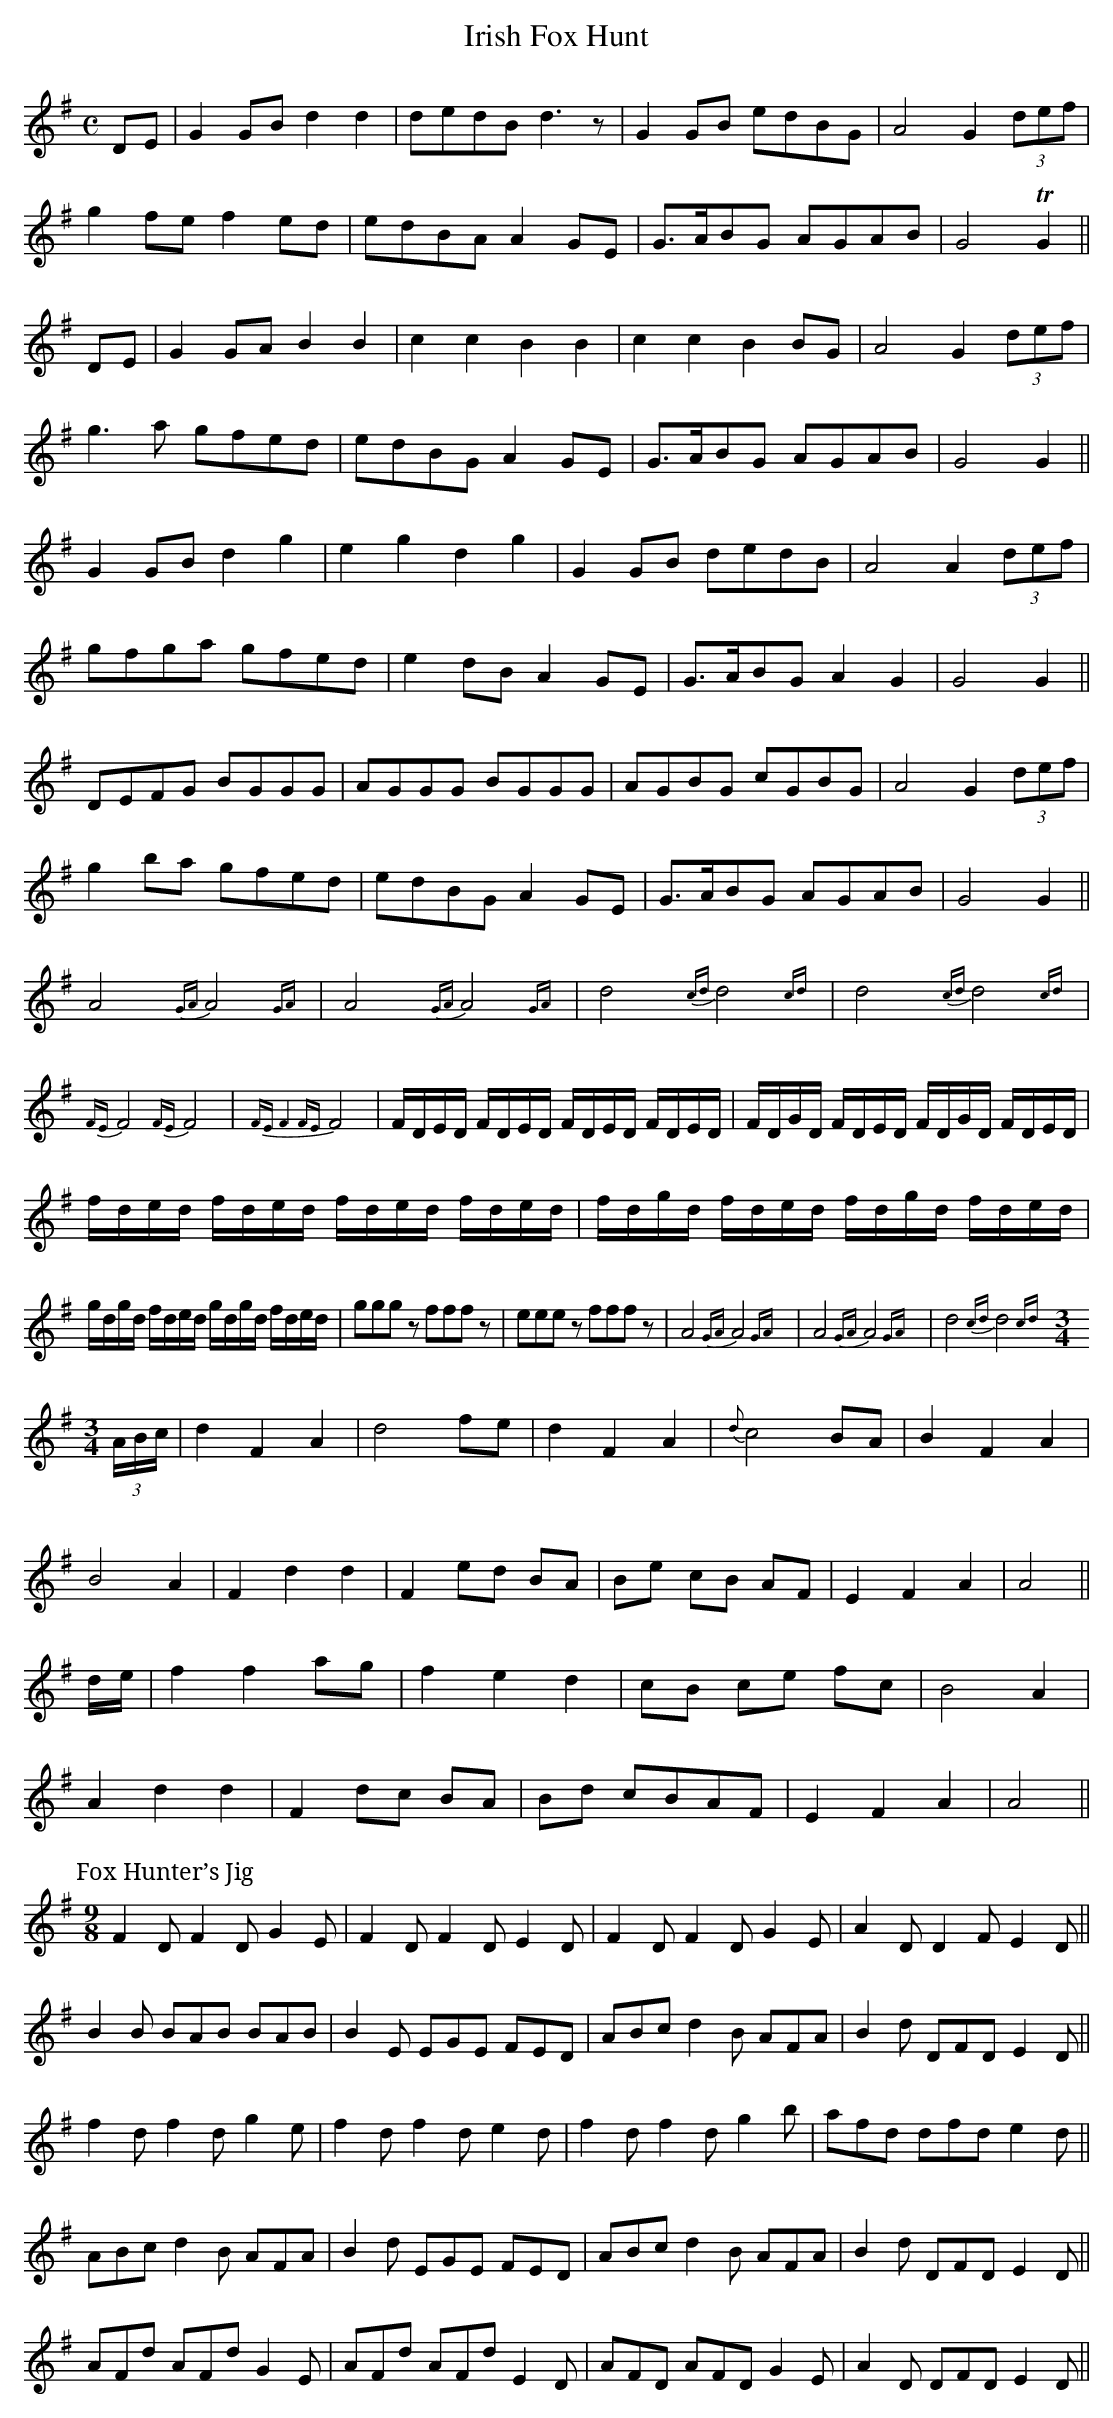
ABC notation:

X:1
T:Irish Fox Hunt
M:C
L:1/8
K:G
DE|G2 GB d2d2|dedB d3z|G2 GB edBG|A4 G2 (3def|
g2 fe f2 ed|edBA A2 GE|G>ABG AGAB|G4 TG2||
DE|G2 GA B2B2|c2c2B2B2|c2c2 B2 BG|A4 G2 (3def|
g3a gfed|edBG A2 GE|G>ABG AGAB|G4 G2||
G2 GB d2g2|e2g2d2g2|G2 GB dedB|A4 A2 (3def|
gfga gfed|e2 dB A2 GE|G>ABG A2 G2|G4 G2||
DEFG BGGG|AGGG BGGG|AGBG cGBG|A4 G2 (3def|
g2 ba gfed|edBG A2 GE|G>ABG AGAB|G4 G2||
A4 {GA}A4 {GA}|A4{GA}A4 {GA}|d4{cd}d4{cd}|d4{cd}d4{cd}|
{FE}F4{FE}F4|{FE]F4{FE}F4|F/D/E/D/ F/D/E/D/ F/D/E/D/ F/D/E/D/|F/D/G/D/ F/D/E/D/ F/D/G/D/ F/D/E/D/|
f/d/e/d/ f/d/e/d/ f/d/e/d/ f/d/e/d/|f/d/g/d/ f/d/e/d/ f/d/g/d/ f/d/e/d/|
g/d/g/d/ f/d/e/d/ g/d/g/d/ f/d/e/d/|gggz fffz|eeez fffz|A4 {GA}A4{GA}|A4{GA}A4{GA}|d4{cd}d4{cd||
M:3/4
(3A/B/c/|d2F2A2|d4 fe|d2 F2A2|{d}c4 BA|B2F2A2|
B4 A2|F2d2d2|F2 ed BA|Be cB AF|E2F2A2|A4||
d/e/|f2f2 ag|f2e2d2|cB ce fc|B4 A2|
A2d2d2| F2 dc BA|Bd cBAF|E2F2A2|A4||
P:Fox Hunter’s Jig
M:9/8
F2D F2D G2E|F2D F2D E2D|F2D F2D G2E|A2D D2F E2D||
B2B BAB BAB|B2 E EGE FED|ABc d2B AFA|B2d DFD E2D||
f2d f2d g2e|f2d f2d e2d|f2d f2d g2b|afd dfd e2d||
ABc d2B AFA|B2d EGE FED|ABc d2B AFA|B2d DFD E2D||
AFd AFd G2E|AFd AFd E2D|AFD AFD G2E|A2D DFD E2D||
